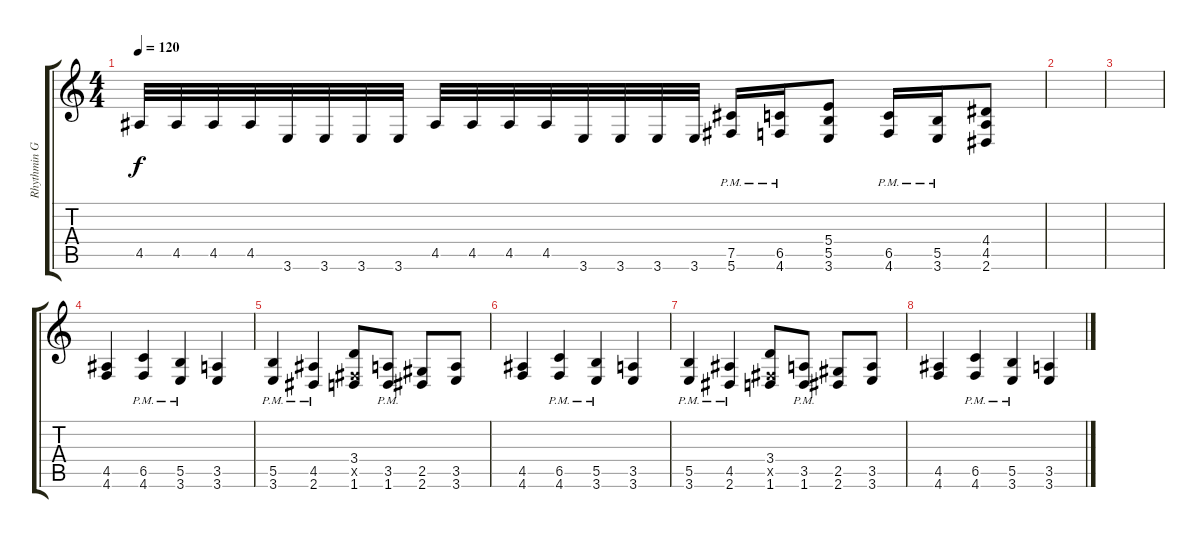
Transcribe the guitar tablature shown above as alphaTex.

\track ("Rhythmin Guitar #1" "Rhythmin G") {instrument distortionguitar}
\staff {score tabs}
\tuning (Db4 Ab3 E3 B2 Gb2 Db2) {hide}
\ts (4 4)
\tempo 120
\clef g2
\ks c
4.5.32{dy f} 4.5.32 4.5.32 4.5.32 3.6.32 3.6.32 3.6.32 3.6.32 4.5.32 4.5.32 4.5.32 4.5.32 3.6.32 3.6.32 3.6.32 3.6.32 (7.5{pm} 5.6{pm}).16 (6.5{pm} 4.6{pm}).16 (5.4 5.5 3.6).8 (6.5{pm} 4.6{pm}).16 (5.5{pm} 3.6{pm}).16 (4.4 4.5 2.6).8 |
|
|
(4.5 4.6).4 (6.5{pm} 4.6{pm}).4 (5.5{pm} 3.6{pm}).4 (3.5 3.6).4 |
(5.5{pm} 3.6{pm}).4 (4.5{pm} 2.6{pm}).4 (3.4 0.5{x} 1.6).8 (3.5{pm} 1.6{pm}).8 (2.5 2.6).8 (3.5 3.6).8 |
(4.5 4.6).4 (6.5{pm} 4.6{pm}).4 (5.5{pm} 3.6{pm}).4 (3.5 3.6).4 |
(5.5{pm} 3.6{pm}).4 (4.5{pm} 2.6{pm}).4 (3.4 0.5{x} 1.6).8 (3.5{pm} 1.6{pm}).8 (2.5 2.6).8 (3.5 3.6).8 |
(4.5 4.6).4 (6.5{pm} 4.6{pm}).4 (5.5{pm} 3.6{pm}).4 (3.5 3.6).4
